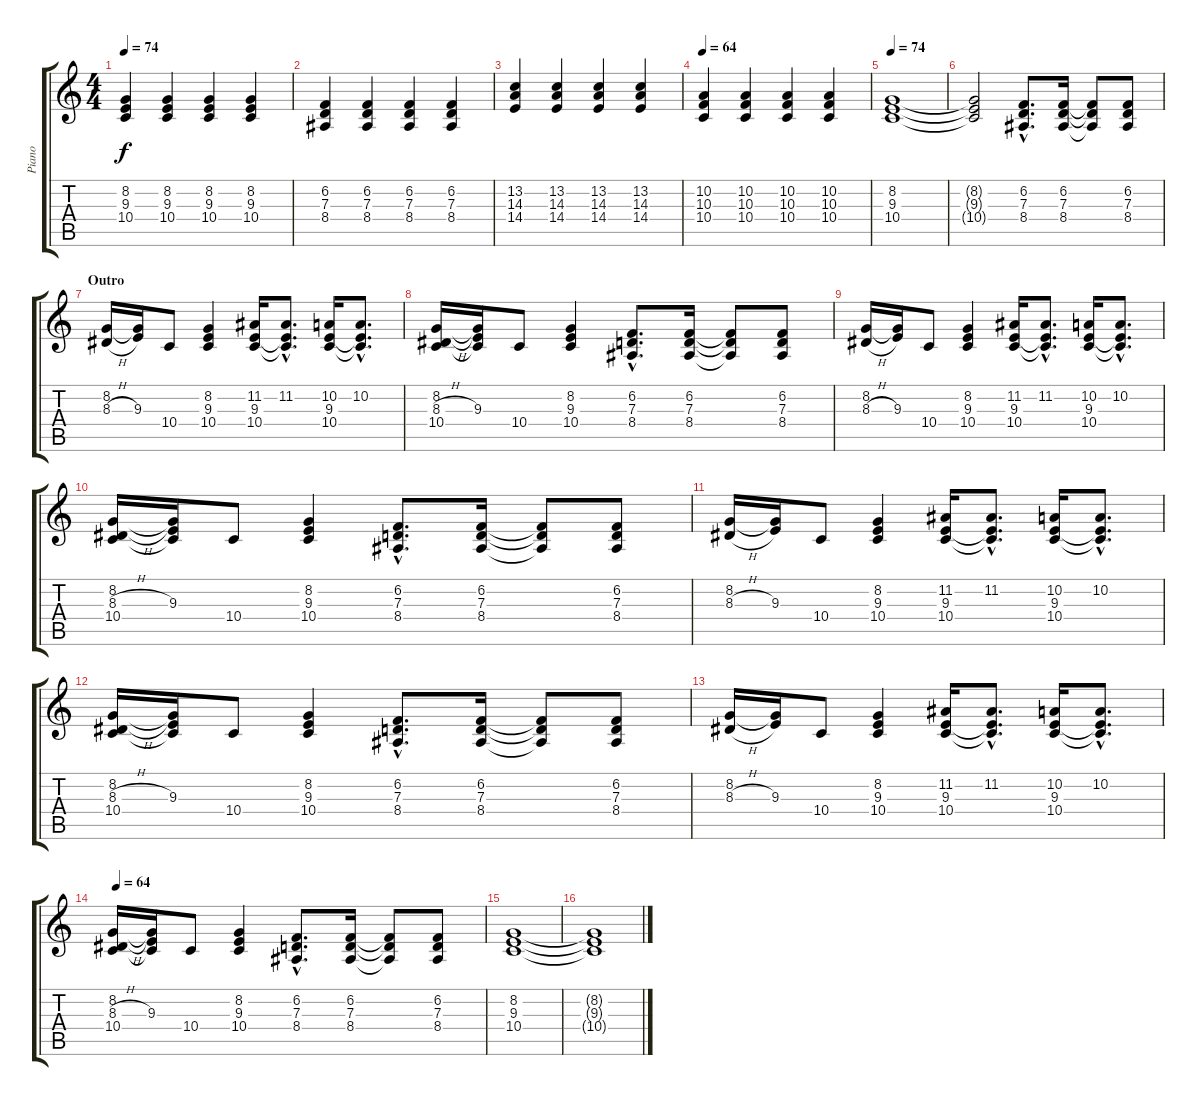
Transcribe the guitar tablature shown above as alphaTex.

\track ("Piano" "Piano") {instrument brightacousticpiano}
\staff {score tabs}
\tuning (E4 B3 G3 D3 A2 E2) {hide}
\ts (4 4)
\tempo 74
\clef g2
\ks c
(8.2 9.3 10.4).4{dy f} (8.2 9.3 10.4).4 (8.2 9.3 10.4).4 (8.2 9.3 10.4).4 |
(6.2 7.3 8.4).4 (6.2 7.3 8.4).4 (6.2 7.3 8.4).4 (6.2 7.3 8.4).4 |
(13.2 14.3 14.4).4 (13.2 14.3 14.4).4 (13.2 14.3 14.4).4 (13.2 14.3 14.4).4 |
\tempo 64
(10.2 10.3 10.4).4 (10.2 10.3 10.4).4 (10.2 10.3 10.4).4 (10.2 10.3 10.4).4 |
\tempo 74
(8.2 9.3 10.4).1 |
(8.2{t} 9.3{t} 10.4{t}).2 (6.2{hac} 7.3{hac} 8.4{hac}).8{d} (6.2 7.3 8.4).16 (6.2{t} 7.3{t} 8.4{t}).8 (6.2 7.3 8.4).8 |
\section ("" "Outro")
(8.2 8.3{h}).16 (8.2{t} 9.3).16 10.4.8 (8.2 9.3 10.4).4 (11.2 9.3 10.4).16 (11.2{hac} 9.3{hac t} 10.4{hac t}).8{d} (10.2 9.3 10.4).16 (10.2{hac} 9.3{hac t} 10.4{hac t}).8{d} |
(8.2 8.3{h} 10.4).16 (8.2{t} 9.3 10.4{t}).16 10.4.8 (8.2 9.3 10.4).4 (6.2{hac} 7.3{hac} 8.4{hac}).8{d} (6.2 7.3 8.4).16 (6.2{t} 7.3{t} 8.4{t}).8 (6.2 7.3 8.4).8 |
(8.2 8.3{h}).16 (8.2{t} 9.3).16 10.4.8 (8.2 9.3 10.4).4 (11.2 9.3 10.4).16 (11.2{hac} 9.3{hac t} 10.4{hac t}).8{d} (10.2 9.3 10.4).16 (10.2{hac} 9.3{hac t} 10.4{hac t}).8{d} |
(8.2 8.3{h} 10.4).16 (8.2{t} 9.3 10.4{t}).16 10.4.8 (8.2 9.3 10.4).4 (6.2{hac} 7.3{hac} 8.4{hac}).8{d} (6.2 7.3 8.4).16 (6.2{t} 7.3{t} 8.4{t}).8 (6.2 7.3 8.4).8 |
(8.2 8.3{h}).16 (8.2{t} 9.3).16 10.4.8 (8.2 9.3 10.4).4 (11.2 9.3 10.4).16 (11.2{hac} 9.3{hac t} 10.4{hac t}).8{d} (10.2 9.3 10.4).16 (10.2{hac} 9.3{hac t} 10.4{hac t}).8{d} |
(8.2 8.3{h} 10.4).16 (8.2{t} 9.3 10.4{t}).16 10.4.8 (8.2 9.3 10.4).4 (6.2{hac} 7.3{hac} 8.4{hac}).8{d} (6.2 7.3 8.4).16 (6.2{t} 7.3{t} 8.4{t}).8 (6.2 7.3 8.4).8 |
(8.2 8.3{h}).16 (8.2{t} 9.3).16 10.4.8 (8.2 9.3 10.4).4 (11.2 9.3 10.4).16 (11.2{hac} 9.3{hac t} 10.4{hac t}).8{d} (10.2 9.3 10.4).16 (10.2{hac} 9.3{hac t} 10.4{hac t}).8{d} |
\tempo 64
(8.2 8.3{h} 10.4).16 (8.2{t} 9.3 10.4{t}).16 10.4.8 (8.2 9.3 10.4).4 (6.2{hac} 7.3{hac} 8.4{hac}).8{d} (6.2 7.3 8.4).16 (6.2{t} 7.3{t} 8.4{t}).8 (6.2 7.3 8.4).8 |
(8.2 9.3 10.4).1 |
(8.2{t} 9.3{t} 10.4{t}).1
